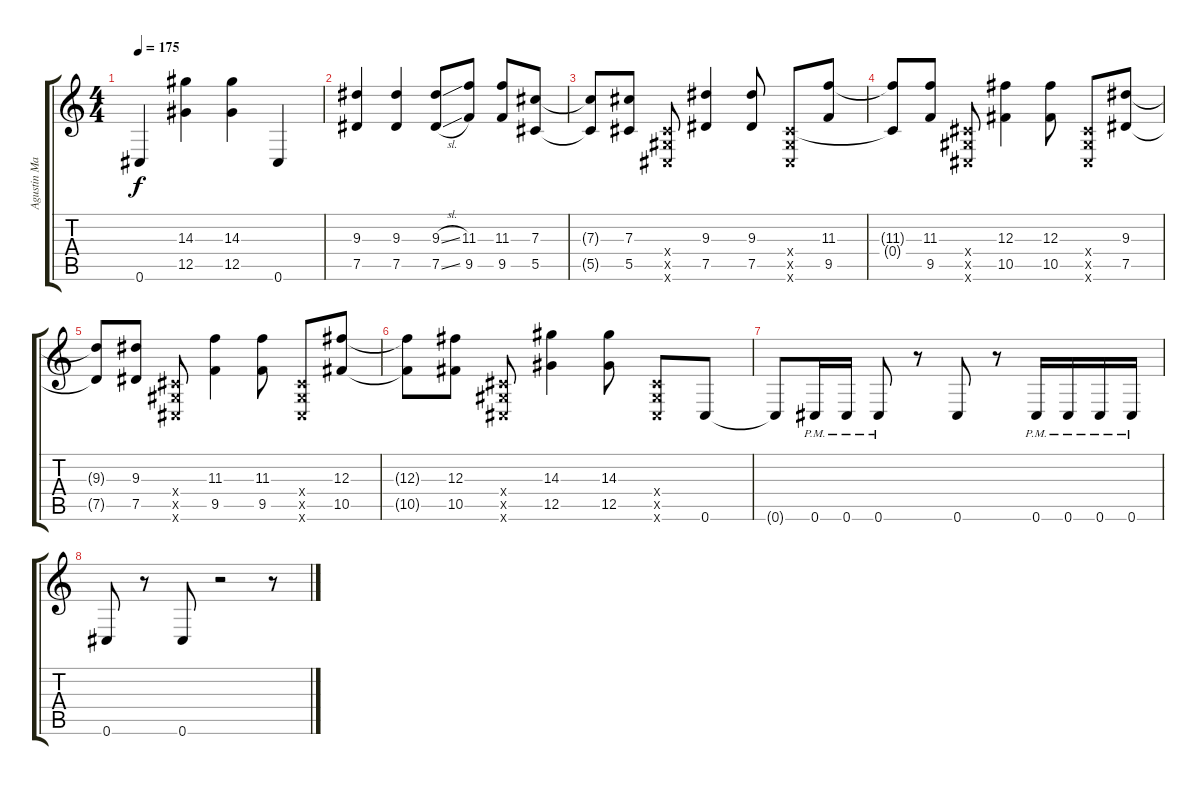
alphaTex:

\track ("Agustin Manresa" "Agustin Ma") {instrument distortionguitar}
\staff {score tabs}
\tuning (Eb4 Bb3 Gb3 Db3 Ab2 Db2) {hide}
\ts (4 4)
\tempo 175
\clef g2
\ks c
0.6{t}.4{dy f} (14.3 12.5).4 (14.3 12.5).4 0.6.4 |
(9.3 7.5).4 (9.3 7.5).4 (9.3{sl} 7.5{sl}).8 (11.3 9.5).8 (11.3 9.5).8 (7.3 5.5).8 |
(7.3{t} 5.5{t}).8 (7.3 5.5).8 (0.4{x} 0.5{x} 0.6{x}).8 (9.3 7.5).4 (9.3 7.5).8 (0.4{x} 0.5{x} 0.6{x}).8 (11.3 9.5).8 |
(11.3{t} 0.4{t}).8 (11.3 9.5).8 (0.4{x} 0.5{x} 0.6{x}).8 (12.3 10.5).4 (12.3 10.5).8 (0.4{x} 0.5{x} 0.6{x}).8 (9.3 7.5).8 |
(9.3{t} 7.5{t}).8 (9.3 7.5).8 (0.4{x} 0.5{x} 0.6{x}).8 (11.3 9.5).4 (11.3 9.5).8 (0.4{x} 0.5{x} 0.6{x}).8 (12.3 10.5).8 |
(12.3{t} 10.5{t}).8 (12.3 10.5).8 (0.4{x} 0.5{x} 0.6{x}).8 (14.3 12.5).4 (14.3 12.5).8 (0.4{x} 0.5{x} 0.6{x}).8 0.6.8 |
0.6{t}.8 0.6{pm}.16 0.6{pm}.16 0.6{pm}.8 r.8 0.6.8 r.8 0.6{pm}.16 0.6{pm}.16 0.6{pm}.16 0.6{pm}.16 |
0.6.8 r.8 0.6.8 r.2 r.8
